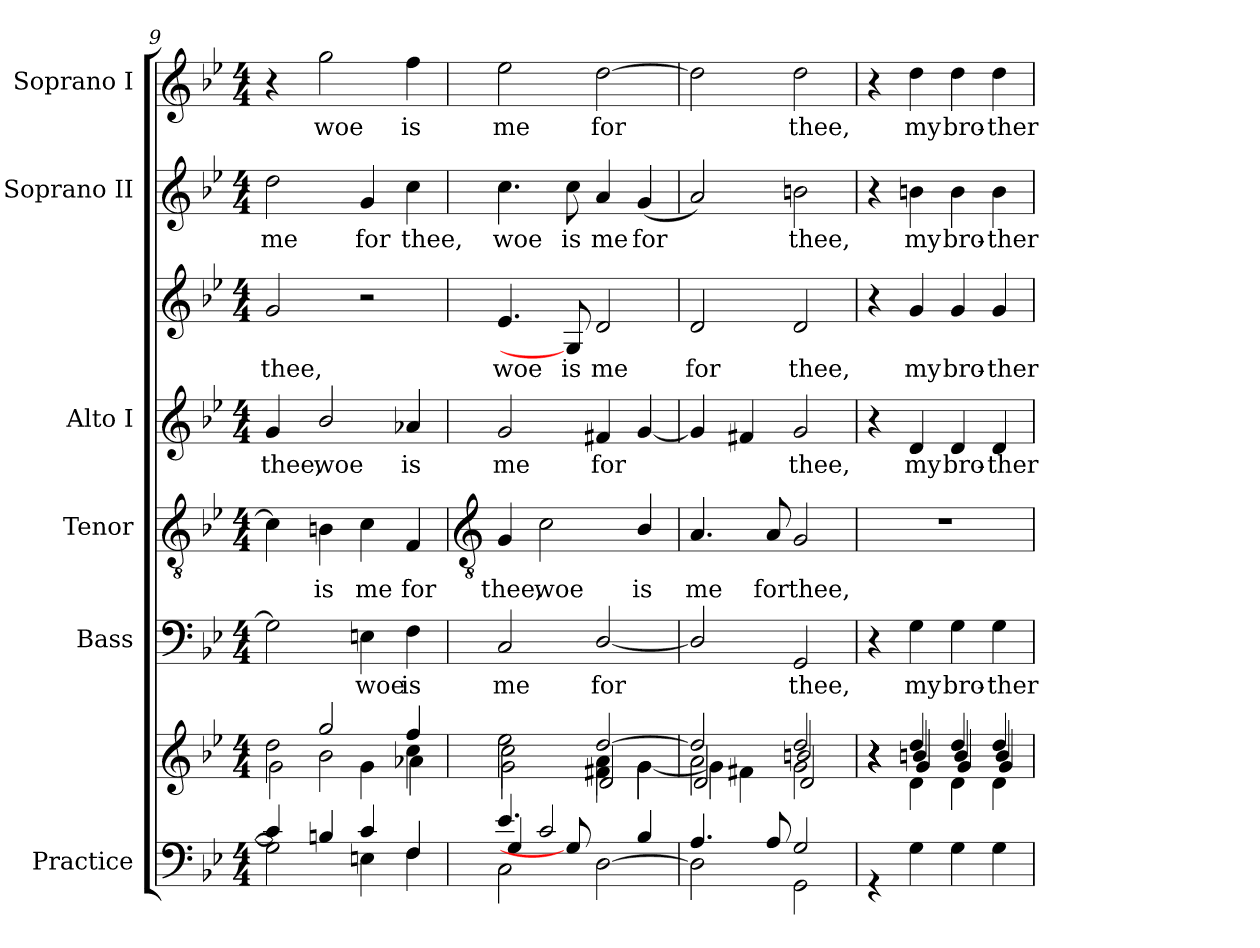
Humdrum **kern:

**kern	**kern	**kern	**text	**kern	**text	**kern	**text	**kern	**text	**kern	**text	**kern	**text
*part6	*part6	*part5	*part5	*part4	*part4	*part3	*part3	*part3	*part3	*part2	*part2	*part1	*part1
*staff8	*staff7	*staff6	*staff6	*staff5	*staff5	*staff4	*staff4	*staff3	*staff3	*staff2	*staff2	*staff1	*staff1
*I"Practice	*	*I"Bass	*	*I"Tenor	*	*I"Alto I	*	*	*	*I"Soprano II	*	*I"Soprano I	*
*	*	*I'B	*	*I'T	*	*I'A	*	*	*	*	*	*	*
*clefF4	*clefG2	*clefF4	*	*clefGv2	*	*clefG2	*	*clefG2	*	*clefG2	*	*clefG2	*
*k[b-e-]	*k[b-e-]	*k[b-e-]	*	*k[b-e-]	*	*k[b-e-]	*	*k[b-e-]	*	*k[b-e-]	*	*k[b-e-]	*
*B-:	*B-:	*B-:	*	*B-:	*	*B-:	*	*B-:	*	*B-:	*	*B-:	*
*M4/4	*M4/4	*M4/4	*	*M4/4	*	*M4/4	*	*M4/4	*	*M4/4	*	*M4/4	*
=9	=9	=9	=9	=9	=9	=9	=9	=9	=9	=9	=9	=9	=9
*^	*^	*	*	*	*	*	*	*	*	*	*	*	*
*	*	*	*^	*	*	*	*	*	*	*	*	*	*	*	*
*	*	*	*	*^	*	*	*	*	*	*	*	*	*	*	*	*
!	!	!	!	!	!	!	!	!	!	!	!LO:LY:b	!	!LO:LY:b	!	!LO:LY:b	!	!
4c/]	2G\]	4ryy	2dd	2g\	4gyy	2G]	.	4c]	.	4g	thee,	2g	thee,	2dd	me	4r	.
!	!	!	!	!	!	!	!	!	!LO:LY:b	!	!LO:LY:b	!	!	!	!	!	!LO:LY:b
4Bn/	.	2gg	.	.	2b-\	.	.	4Bn	is	2b-/	woe	.	.	.	.	2gg	woe
!	!	!	!	!	!	!	!LO:LY:b	!	!LO:LY:b	!	!	!	!	!	!LO:LY:b	!	!
4c	4En\	.	4g	2ryy	.	4En	woe	4c	me	.	.	2r	.	4g	for	.	.
!	!	!	!	!	!	!	!LO:LY:b	!	!LO:LY:b	!	!LO:LY:b	!	!	!	!LO:LY:b	!	!LO:LY:b
4F	4F\	4ff	4cc	.	4a-X\	4F	is	4F	for	4a-X	is	.	.	4cc	thee,	4ff	is
*v	*v	*	*	*	*	*	*	*	*	*	*	*	*	*	*	*	*
!!LO:LB:g=z
=10	=10	=10	=10	=10	=10	=10	=10	=10	=10	=10	=10	=10	=10	=10	=10	=10
*	*	*	*	*	*	*	*clefGv2	*	*	*	*	*	*	*	*	*
*^	*	*	*	*	*	*	*	*	*	*	*	*	*	*	*	*
*	*^	*	*	*	*	*	*	*	*	*	*	*	*	*	*	*	*
!	!	!	!	!	!	!	!	!LO:LY:b	!	!LO:LY:b	!	!LO:LY:b	!	!LO:LY:b	!	!LO:LY:b	!	!LO:LY:b
4.e-/	4G/	2C\	2ee-\	2cc	2ryy	2g\	2C	me	4G	thee,	2g	me	4.e-	woe	4.cc	woe	2ee-	me
!	!	!	!	!	!	!	!	!	!	!LO:LY:b	!	!	!	!	!	!	!	!
.	2c/	.	.	.	.	.	.	.	2c	woe	.	.	.	.	.	.	.	.
!	!	!	!	!	!	!	!	!	!	!	!	!	!	!LO:LY:b	!	!LO:LY:b	!	!
8G/]	.	.	.	.	.	.	.	.	.	.	.	.	8G]	is	8cc	is	.	.
!	!	!	!	!	!	!	!	!LO:LY:b	!	!	!	!LO:LY:b	!	!LO:LY:b	!	!LO:LY:b	!	!LO:LY:b
2ryy	.	[2D\	[2dd/	4a\	2d	4f#X\	[2D/	for	.	.	4f#X	for	2d	me	4a	me	[2dd	for
!	!	!	!	!	!	!	!	!	!	!LO:LY:b	!	!	!	!	!	!LO:LY:b	!	!
.	4B-/	.	.	4g\	.	[4g\	.	.	4B-/	is	[4g	.	.	.	(<4g	for	.	.
*	*v	*v	*	*	*	*	*	*	*	*	*	*	*	*	*	*	*	*
=11	=11	=11	=11	=11	=11	=11	=11	=11	=11	=11	=11	=11	=11	=11	=11	=11	=11
!	!	!	!	!	!	!	!	!	!LO:LY:b	!	!	!	!LO:LY:b	!	!	!	!
4.A/	2D\]	2dd/]	2a	2d	4g\]	2D/]	.	4.A	me	4g]	.	2d	for	2a)	.	2dd]	.
.	.	.	.	.	4f#X\	.	.	.	.	4f#X	.	.	.	.	.	.	.
!	!	!	!	!	!	!	!	!	!LO:LY:b	!	!	!	!	!	!	!	!
8A/	.	.	.	.	.	.	.	8A	for	.	.	.	.	.	.	.	.
!	!	!	!	!	!	!	!LO:LY:b	!	!LO:LY:b	!	!LO:LY:b	!	!LO:LY:b	!	!LO:LY:b	!	!LO:LY:b
2G/	2GG	2dd/	2bn/	2d	2g	2GG	thee,	2G	thee,	2g	thee,	2d	thee,	2bn	thee,	2dd	thee,
=12	=12	=12	=12	=12	=12	=12	=12	=12	=12	=12	=12	=12	=12	=12	=12	=12	=12
1ryy	4r	4r	4r	4r	4r	4r	.	1r	.	4r	.	4r	.	4r	.	4r	.
!	!	!	!	!	!	!	!LO:LY:b	!	!	!	!LO:LY:b	!	!LO:LY:b	!	!LO:LY:b	!	!LO:LY:b
.	4G	4dd/	4bn/	4g	4d	4G	my	.	.	4d	my	4g	my	4bn	my	4dd	my
!	!	!	!	!	!	!	!LO:LY:b	!	!	!	!LO:LY:b	!	!LO:LY:b	!	!LO:LY:b	!	!LO:LY:b
.	4G	4dd/	4b/	4g	4d	4G	bro-	.	.	4d	bro-	4g	bro-	4b	bro-	4dd	bro-
!	!	!	!	!	!	!	!LO:LY:b	!	!	!	!LO:LY:b	!	!LO:LY:b	!	!LO:LY:b	!	!LO:LY:b
.	4G	4dd/	4b/	4g	4d	4G	-ther	.	.	4d	-ther	4g	-ther	4b	-ther	4dd	-ther
*v	*v	*	*	*	*	*	*	*	*	*	*	*	*	*	*	*	*
*	*v	*v	*v	*v	*	*	*	*	*	*	*	*	*	*	*	*
=	=	=	=	=	=	=	=	=	=	=	=	=	=
*-	*-	*-	*-	*-	*-	*-	*-	*-	*-	*-	*-	*-	*-
